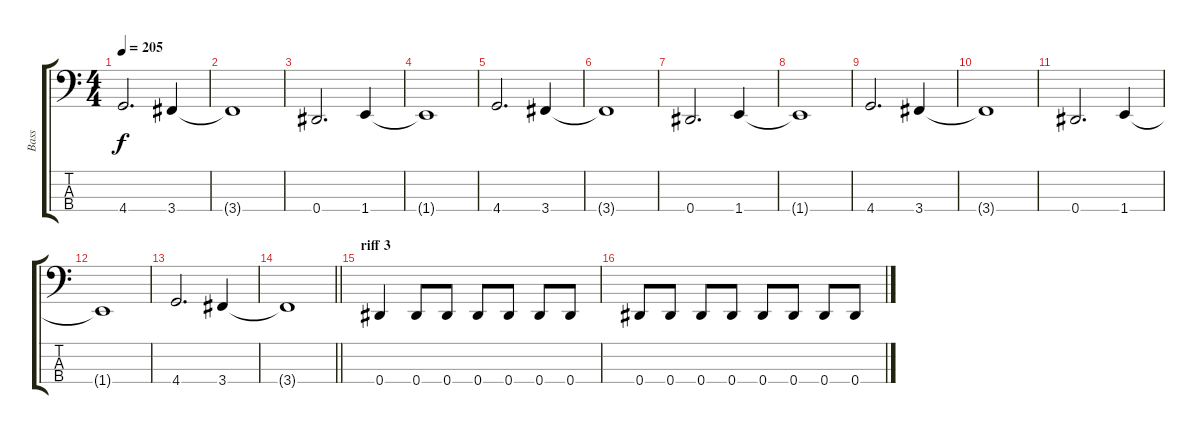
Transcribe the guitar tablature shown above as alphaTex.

\track ("Bass" "Bass") {instrument electricbassfinger}
\staff {score tabs}
\tuning (Gb2 Db2 Ab1 Eb1) {hide}
\ts (4 4)
\tempo 205
\clef f4
\ks c
4.4.2{d dy f} 3.4.4 |
3.4{t}.1 |
0.4.2{d} 1.4.4 |
1.4{t}.1 |
4.4.2{d} 3.4.4 |
3.4{t}.1 |
0.4.2{d} 1.4.4 |
1.4{t}.1 |
4.4.2{d} 3.4.4 |
3.4{t}.1 |
0.4.2{d} 1.4.4 |
1.4{t}.1 |
4.4.2{d} 3.4.4 |
\barLineRight lightlight
3.4{t}.1 |
\section ("" "riff 3")
0.4.4 0.4.8 0.4.8 0.4.8 0.4.8 0.4.8 0.4.8 |
0.4.8 0.4.8 0.4.8 0.4.8 0.4.8 0.4.8 0.4.8 0.4.8
